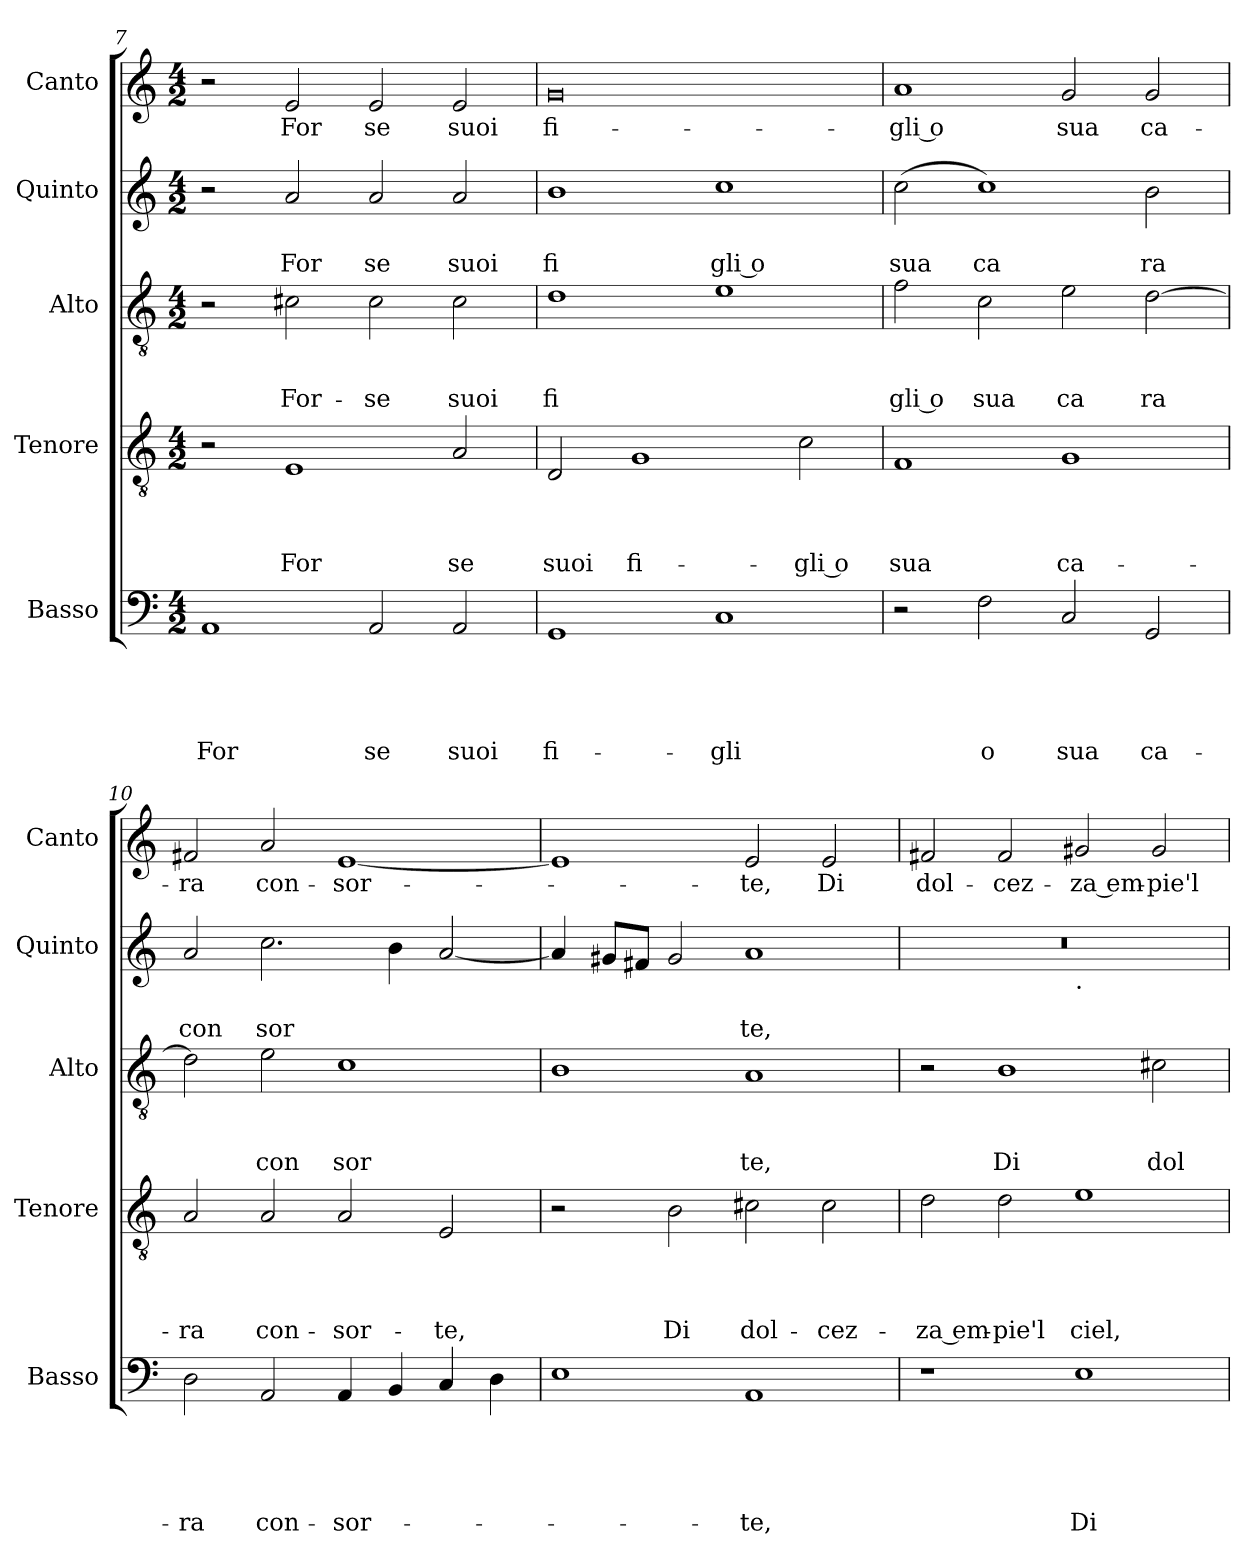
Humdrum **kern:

**kern	**text	**text	**text	**text	**text	**kern	**text	**text	**text	**text	**kern	**text	**text	**text	**kern	**text	**text	**kern	**text
*part5	*part5	*part5	*part5	*part5	*part5	*part4	*part4	*part4	*part4	*part4	*part3	*part3	*part3	*part3	*part2	*part2	*part2	*part1	*part1
*staff5	*staff5	*staff5	*staff5	*staff5	*staff5	*staff4	*staff4	*staff4	*staff4	*staff4	*staff3	*staff3	*staff3	*staff3	*staff2	*staff2	*staff2	*staff1	*staff1
*I"Basso	*	*	*	*	*	*I"Tenore	*	*	*	*	*I"Alto	*	*	*	*I"Quinto	*	*	*I"Canto	*
*I'Basso	*	*	*	*	*	*I'Tenore	*	*	*	*	*I'Alto	*	*	*	*I'Quinto	*	*	*I'Canto	*
*clefF4	*	*	*	*	*	*clefGv2	*	*	*	*	*clefGv2	*	*	*	*clefG2	*	*	*clefG2	*
*k[]	*	*	*	*	*	*k[]	*	*	*	*	*k[]	*	*	*	*k[]	*	*	*k[]	*
*C:	*	*	*	*	*	*C:	*	*	*	*	*C:	*	*	*	*C:	*	*	*C:	*
*M4/2	*	*	*	*	*	*M4/2	*	*	*	*	*M4/2	*	*	*	*M4/2	*	*	*M4/2	*
=7	=7	=7	=7	=7	=7	=7	=7	=7	=7	=7	=7	=7	=7	=7	=7	=7	=7	=7	=7
!	!	!	!	!	!LO:LY:b	!	!	!	!	!	!	!	!	!	!	!	!	!	!
1AA	.	.	.	.	For	2r	.	.	.	.	2r	.	.	.	2r	.	.	2r	.
!	!	!	!	!	!	!	!	!	!	!LO:LY:b	!	!	!	!LO:LY:b	!	!	!LO:LY:b	!	!LO:LY:b
.	.	.	.	.	.	1E	.	.	.	For	2c#X\	.	.	For-	2a/	.	For	2e/	For
!	!	!	!	!	!LO:LY:b	!	!	!	!	!	!	!	!	!LO:LY:b	!	!	!LO:LY:b	!	!LO:LY:b
2AA/	.	.	.	.	se	.	.	.	.	.	2c#\	.	.	-se	2a/	.	se	2e/	se
!	!	!	!	!	!LO:LY:b	!	!	!	!	!LO:LY:b	!	!	!	!LO:LY:b	!	!	!LO:LY:b	!	!LO:LY:b
2AA/	.	.	.	.	suoi	2A/	.	.	.	se	2c#\	.	.	suoi	2a/	.	suoi	2e/	suoi
!!LO:LB:g=z
=8	=8	=8	=8	=8	=8	=8	=8	=8	=8	=8	=8	=8	=8	=8	=8	=8	=8	=8	=8
!	!	!	!	!	!LO:LY:b	!	!	!	!	!LO:LY:b	!	!	!	!LO:LY:b	!	!	!LO:LY:b	!	!LO:LY:b
1GG	.	.	.	.	fi-	2D/	.	.	.	suoi	1d	.	.	fi	1b	.	fi	0g	fi-
!	!	!	!	!	!	!	!	!	!	!LO:LY:b	!	!	!	!	!	!	!	!	!
.	.	.	.	.	.	1G	.	.	.	fi-	.	.	.	.	.	.	.	.	.
!	!	!	!	!	!LO:LY:b	!	!	!	!	!	!	!	!	!	!	!	!LO:LY:b:rj	!	!
1C	.	.	.	.	-gli	.	.	.	.	.	1e	.	.	.	1cc	.	gli o	.	.
!	!	!	!	!	!	!	!	!	!	!LO:LY:b:rj	!	!	!	!	!	!	!	!	!
.	.	.	.	.	.	2c\	.	.	.	-gli o	.	.	.	.	.	.	.	.	.
=9	=9	=9	=9	=9	=9	=9	=9	=9	=9	=9	=9	=9	=9	=9	=9	=9	=9	=9	=9
!	!	!	!	!	!	!	!	!	!	!LO:LY:b	!	!	!	!LO:LY:b:rj	!	!	!LO:LY:b	!	!LO:LY:b:rj
2r	.	.	.	.	.	1F	.	.	.	sua	2f\	.	.	gli o	(>2cc\	.	sua	1a	-gli o
!	!	!	!	!	!LO:LY:b	!	!	!	!	!	!	!	!	!LO:LY:b	!	!	!LO:LY:b	!	!
2F\	.	.	.	.	o	.	.	.	.	.	2c\	.	.	sua	1cc)	.	ca	.	.
!	!	!	!	!	!LO:LY:b	!	!	!	!	!LO:LY:b	!	!	!	!LO:LY:b	!	!	!	!	!LO:LY:b
2C/	.	.	.	.	sua	1G	.	.	.	ca-	2e\	.	.	ca	.	.	.	2g/	sua
!	!	!	!	!	!LO:LY:b	!	!	!	!	!	!	!	!	!LO:LY:b	!	!	!LO:LY:b	!	!LO:LY:b
2GG/	.	.	.	.	ca-	.	.	.	.	.	[>2d\	.	.	ra	2b\	.	ra	2g/	ca-
=10	=10	=10	=10	=10	=10	=10	=10	=10	=10	=10	=10	=10	=10	=10	=10	=10	=10	=10	=10
!	!	!	!	!	!LO:LY:b	!	!	!	!	!LO:LY:b	!	!	!	!	!	!	!LO:LY:b	!	!LO:LY:b
2D\	.	.	.	.	-ra	2A/	.	.	.	-ra	2d\]	.	.	.	2a/	.	con	2f#X/	-ra
!	!	!	!	!	!LO:LY:b	!	!	!	!	!LO:LY:b	!	!	!	!LO:LY:b	!	!	!LO:LY:b	!	!LO:LY:b
2AA/	.	.	.	.	con-	2A/	.	.	.	con-	2e\	.	.	con	2.cc\	.	sor	2a/	con-
!	!	!	!	!	!LO:LY:b	!	!	!	!	!LO:LY:b	!	!	!	!LO:LY:b	!	!	!	!	!LO:LY:b
4AA/	.	.	.	.	-sor-	2A/	.	.	.	-sor-	1c	.	.	sor	.	.	.	[<1e	-sor-
4BB/	.	.	.	.	.	.	.	.	.	.	.	.	.	.	4b\	.	.	.	.
!	!	!	!	!	!	!	!	!	!	!LO:LY:b	!	!	!	!	!	!	!	!	!
4C/	.	.	.	.	.	2E/	.	.	.	-te,	.	.	.	.	[<2a/	.	.	.	.
4D\	.	.	.	.	.	.	.	.	.	.	.	.	.	.	.	.	.	.	.
=11	=11	=11	=11	=11	=11	=11	=11	=11	=11	=11	=11	=11	=11	=11	=11	=11	=11	=11	=11
1E	.	.	.	.	.	2r	.	.	.	.	1B	.	.	.	4a/]	.	.	1e]	.
.	.	.	.	.	.	.	.	.	.	.	.	.	.	.	8g#/L	.	.	.	.
.	.	.	.	.	.	.	.	.	.	.	.	.	.	.	8f#/J	.	.	.	.
!	!	!	!	!	!	!	!	!	!	!LO:LY:b	!	!	!	!	!	!	!	!	!
.	.	.	.	.	.	2B\	.	.	.	Di	.	.	.	.	2g#/	.	.	.	.
!	!	!	!	!	!LO:LY:b	!	!	!	!	!LO:LY:b	!	!	!	!LO:LY:b	!	!	!LO:LY:b	!	!LO:LY:b
1AA	.	.	.	.	-te,	2c#X\	.	.	.	dol-	1A	.	.	te,	1a	.	te,	2e/	-te,
!	!	!	!	!	!	!	!	!	!	!LO:LY:b	!	!	!	!	!	!	!	!	!LO:LY:b
.	.	.	.	.	.	2c#\	.	.	.	-cez-	.	.	.	.	.	.	.	2e/	Di
=12	=12	=12	=12	=12	=12	=12	=12	=12	=12	=12	=12	=12	=12	=12	=12	=12	=12	=12	=12
!	!	!	!	!	!	!	!	!	!	!LO:LY:b:rj	!	!	!	!	!	!	!	!	!LO:LY:b
*	*	*	*	*	*	*	*	*	*	*	*	*	*	*	*^	*	*	*	*
1r	.	.	.	.	.	2d\	.	.	.	-za em-	2r	.	.	.	0r	1ryy	.	.	2f#X/	dol-
!	!	!	!	!	!	!	!	!	!	!LO:LY:b	!	!	!	!LO:LY:b	!	!	!	!	!	!LO:LY:b
.	.	.	.	.	.	2d\	.	.	.	-pie'l	1B	.	.	Di	.	.	.	.	2f#/	-cez-
!	!	!	!	!	!	!	!	!	!	!	!	!	!	!	!	!LO:TX:b:t=.	!	!	!	!
!	!	!	!	!	!LO:LY:b	!	!	!	!	!LO:LY:b	!	!	!	!	!	!	!	!	!	!LO:LY:b:rj
1E	.	.	.	.	Di	1e	.	.	.	ciel,	.	.	.	.	.	1ryy	.	.	2g#X/	-za em-
!	!	!	!	!	!	!	!	!	!	!	!	!	!	!LO:LY:b	!	!	!	!	!	!LO:LY:b
.	.	.	.	.	.	.	.	.	.	.	2c#X\	.	.	dol	.	.	.	.	2g#/	-pie'l
*	*	*	*	*	*	*	*	*	*	*	*	*	*	*	*v	*v	*	*	*	*
=	=	=	=	=	=	=	=	=	=	=	=	=	=	=	=	=	=	=	=
*-	*-	*-	*-	*-	*-	*-	*-	*-	*-	*-	*-	*-	*-	*-	*-	*-	*-	*-	*-
